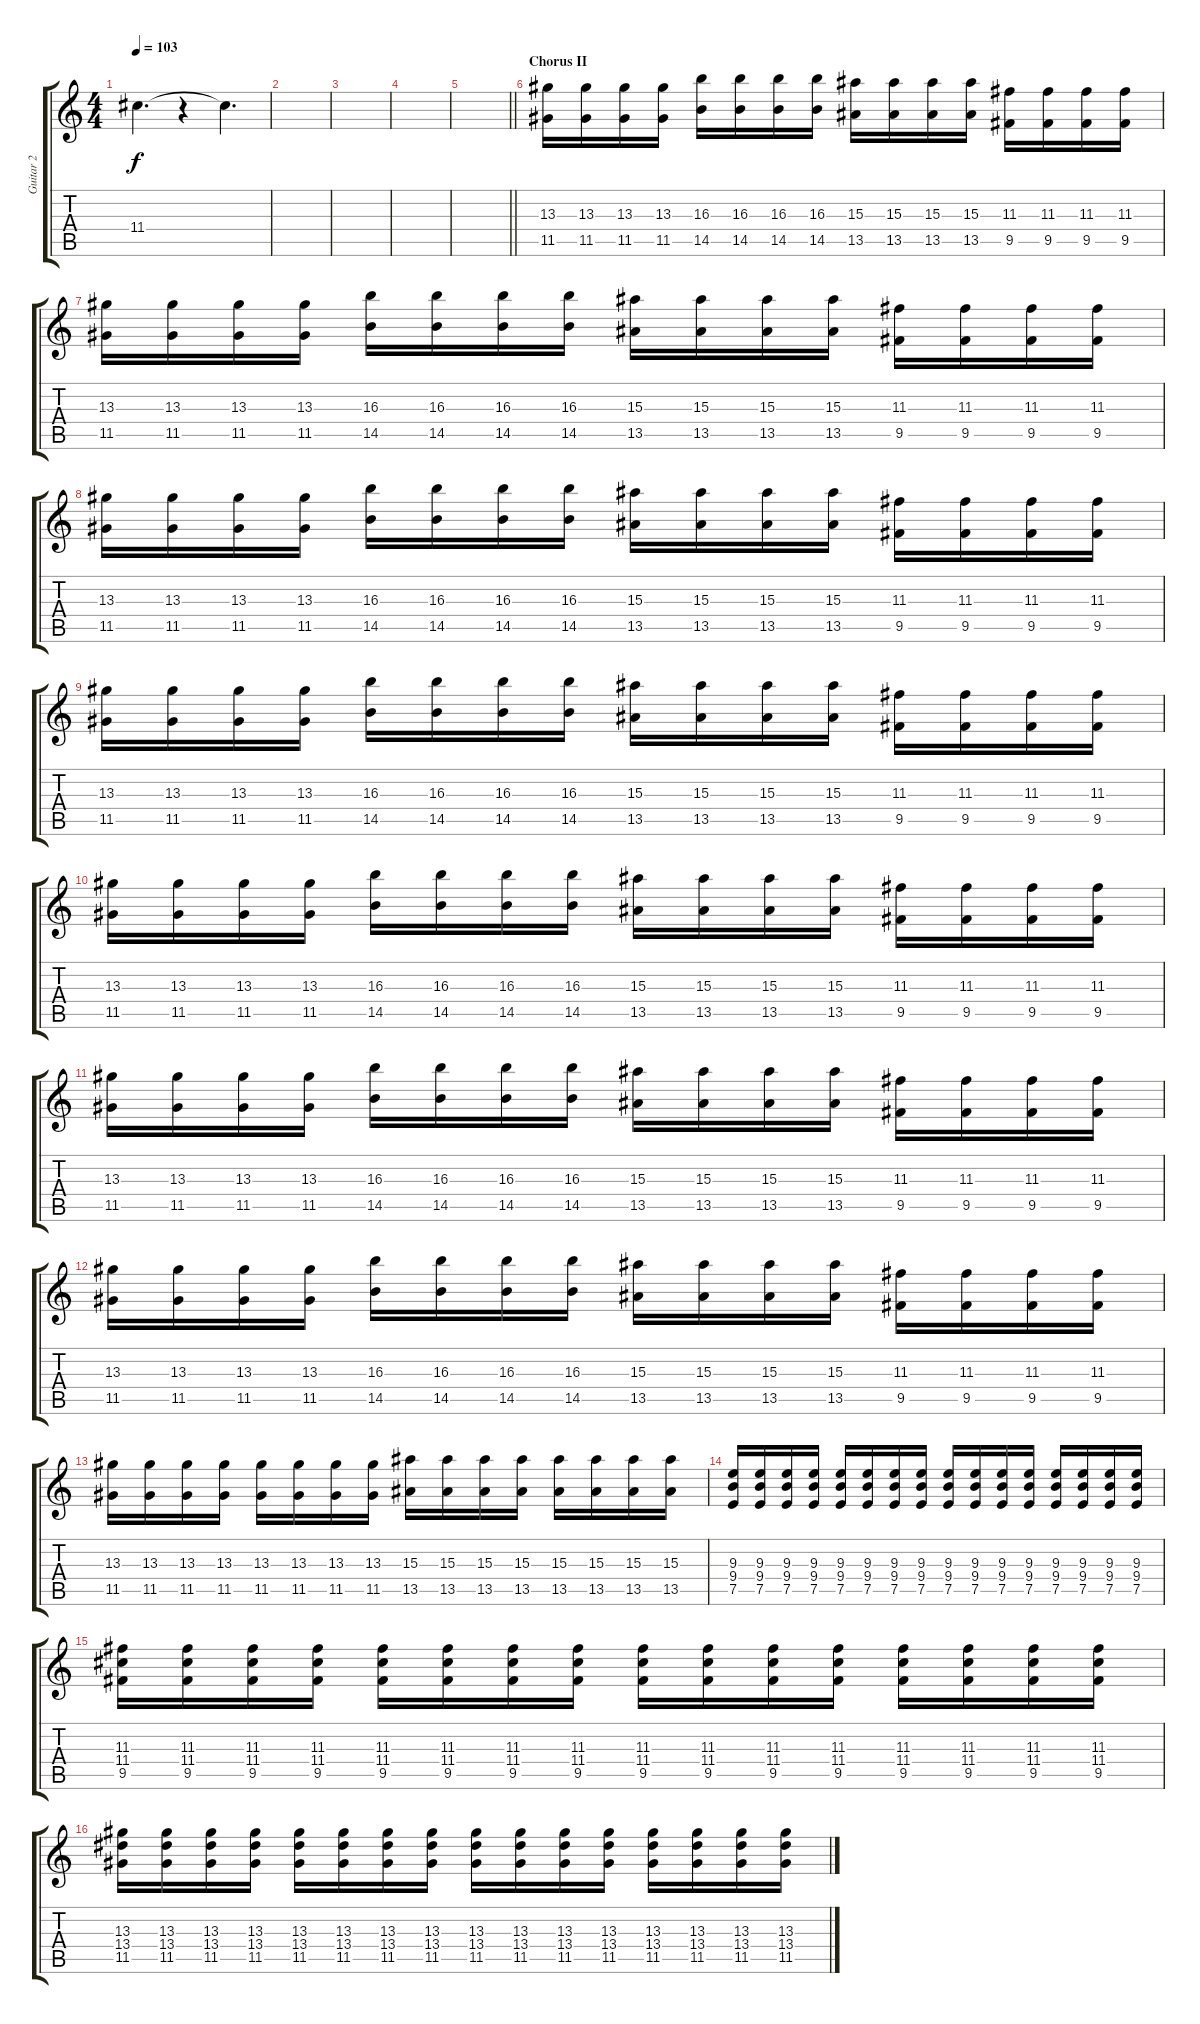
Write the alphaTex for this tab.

\track ("Guitar 2" "Guitar 2") {instrument electricguitarjazz}
\staff {score tabs}
\tuning (E4 B3 G3 D3 A2 E2) {hide}
\ts (4 4)
\tempo 103
\clef g2
\ks c
11.4.4{d dy f} r.4 11.4{t}.4{d} |
|
|
|
\barLineRight lightlight
|
\section ("" "Chorus II")
(13.3 11.5).16{volume 13 balance 8 instrument distortionguitar} (13.3 11.5).16 (13.3 11.5).16 (13.3 11.5).16 (16.3 14.5).16 (16.3 14.5).16 (16.3 14.5).16 (16.3 14.5).16 (15.3 13.5).16 (15.3 13.5).16 (15.3 13.5).16 (15.3 13.5).16 (11.3 9.5).16 (11.3 9.5).16 (11.3 9.5).16 (11.3 9.5).16 |
(13.3 11.5).16 (13.3 11.5).16 (13.3 11.5).16 (13.3 11.5).16 (16.3 14.5).16 (16.3 14.5).16 (16.3 14.5).16 (16.3 14.5).16 (15.3 13.5).16 (15.3 13.5).16 (15.3 13.5).16 (15.3 13.5).16 (11.3 9.5).16 (11.3 9.5).16 (11.3 9.5).16 (11.3 9.5).16 |
(13.3 11.5).16 (13.3 11.5).16 (13.3 11.5).16 (13.3 11.5).16 (16.3 14.5).16 (16.3 14.5).16 (16.3 14.5).16 (16.3 14.5).16 (15.3 13.5).16 (15.3 13.5).16 (15.3 13.5).16 (15.3 13.5).16 (11.3 9.5).16 (11.3 9.5).16 (11.3 9.5).16 (11.3 9.5).16 |
(13.3 11.5).16 (13.3 11.5).16 (13.3 11.5).16 (13.3 11.5).16 (16.3 14.5).16 (16.3 14.5).16 (16.3 14.5).16 (16.3 14.5).16 (15.3 13.5).16 (15.3 13.5).16 (15.3 13.5).16 (15.3 13.5).16 (11.3 9.5).16 (11.3 9.5).16 (11.3 9.5).16 (11.3 9.5).16 |
(13.3 11.5).16 (13.3 11.5).16 (13.3 11.5).16 (13.3 11.5).16 (16.3 14.5).16 (16.3 14.5).16 (16.3 14.5).16 (16.3 14.5).16 (15.3 13.5).16 (15.3 13.5).16 (15.3 13.5).16 (15.3 13.5).16 (11.3 9.5).16 (11.3 9.5).16 (11.3 9.5).16 (11.3 9.5).16 |
(13.3 11.5).16 (13.3 11.5).16 (13.3 11.5).16 (13.3 11.5).16 (16.3 14.5).16 (16.3 14.5).16 (16.3 14.5).16 (16.3 14.5).16 (15.3 13.5).16 (15.3 13.5).16 (15.3 13.5).16 (15.3 13.5).16 (11.3 9.5).16 (11.3 9.5).16 (11.3 9.5).16 (11.3 9.5).16 |
(13.3 11.5).16 (13.3 11.5).16 (13.3 11.5).16 (13.3 11.5).16 (16.3 14.5).16 (16.3 14.5).16 (16.3 14.5).16 (16.3 14.5).16 (15.3 13.5).16 (15.3 13.5).16 (15.3 13.5).16 (15.3 13.5).16 (11.3 9.5).16 (11.3 9.5).16 (11.3 9.5).16 (11.3 9.5).16 |
(13.3 11.5).16 (13.3 11.5).16 (13.3 11.5).16 (13.3 11.5).16 (13.3 11.5).16 (13.3 11.5).16 (13.3 11.5).16 (13.3 11.5).16 (15.3 13.5).16 (15.3 13.5).16 (15.3 13.5).16 (15.3 13.5).16 (15.3 13.5).16 (15.3 13.5).16 (15.3 13.5).16 (15.3 13.5).16 |
(9.3 9.4 7.5).16{balance 13} (9.3 9.4 7.5).16 (9.3 9.4 7.5).16 (9.3 9.4 7.5).16 (9.3 9.4 7.5).16 (9.3 9.4 7.5).16 (9.3 9.4 7.5).16 (9.3 9.4 7.5).16 (9.3 9.4 7.5).16 (9.3 9.4 7.5).16 (9.3 9.4 7.5).16 (9.3 9.4 7.5).16 (9.3 9.4 7.5).16 (9.3 9.4 7.5).16 (9.3 9.4 7.5).16 (9.3 9.4 7.5).16 |
(11.3 11.4 9.5).16 (11.3 11.4 9.5).16 (11.3 11.4 9.5).16 (11.3 11.4 9.5).16 (11.3 11.4 9.5).16 (11.3 11.4 9.5).16 (11.3 11.4 9.5).16 (11.3 11.4 9.5).16 (11.3 11.4 9.5).16 (11.3 11.4 9.5).16 (11.3 11.4 9.5).16 (11.3 11.4 9.5).16 (11.3 11.4 9.5).16 (11.3 11.4 9.5).16 (11.3 11.4 9.5).16 (11.3 11.4 9.5).16 |
(13.3 13.4 11.5).16 (13.3 13.4 11.5).16 (13.3 13.4 11.5).16 (13.3 13.4 11.5).16 (13.3 13.4 11.5).16 (13.3 13.4 11.5).16 (13.3 13.4 11.5).16 (13.3 13.4 11.5).16 (13.3 13.4 11.5).16 (13.3 13.4 11.5).16 (13.3 13.4 11.5).16 (13.3 13.4 11.5).16 (13.3 13.4 11.5).16 (13.3 13.4 11.5).16 (13.3 13.4 11.5).16 (13.3 13.4 11.5).16
